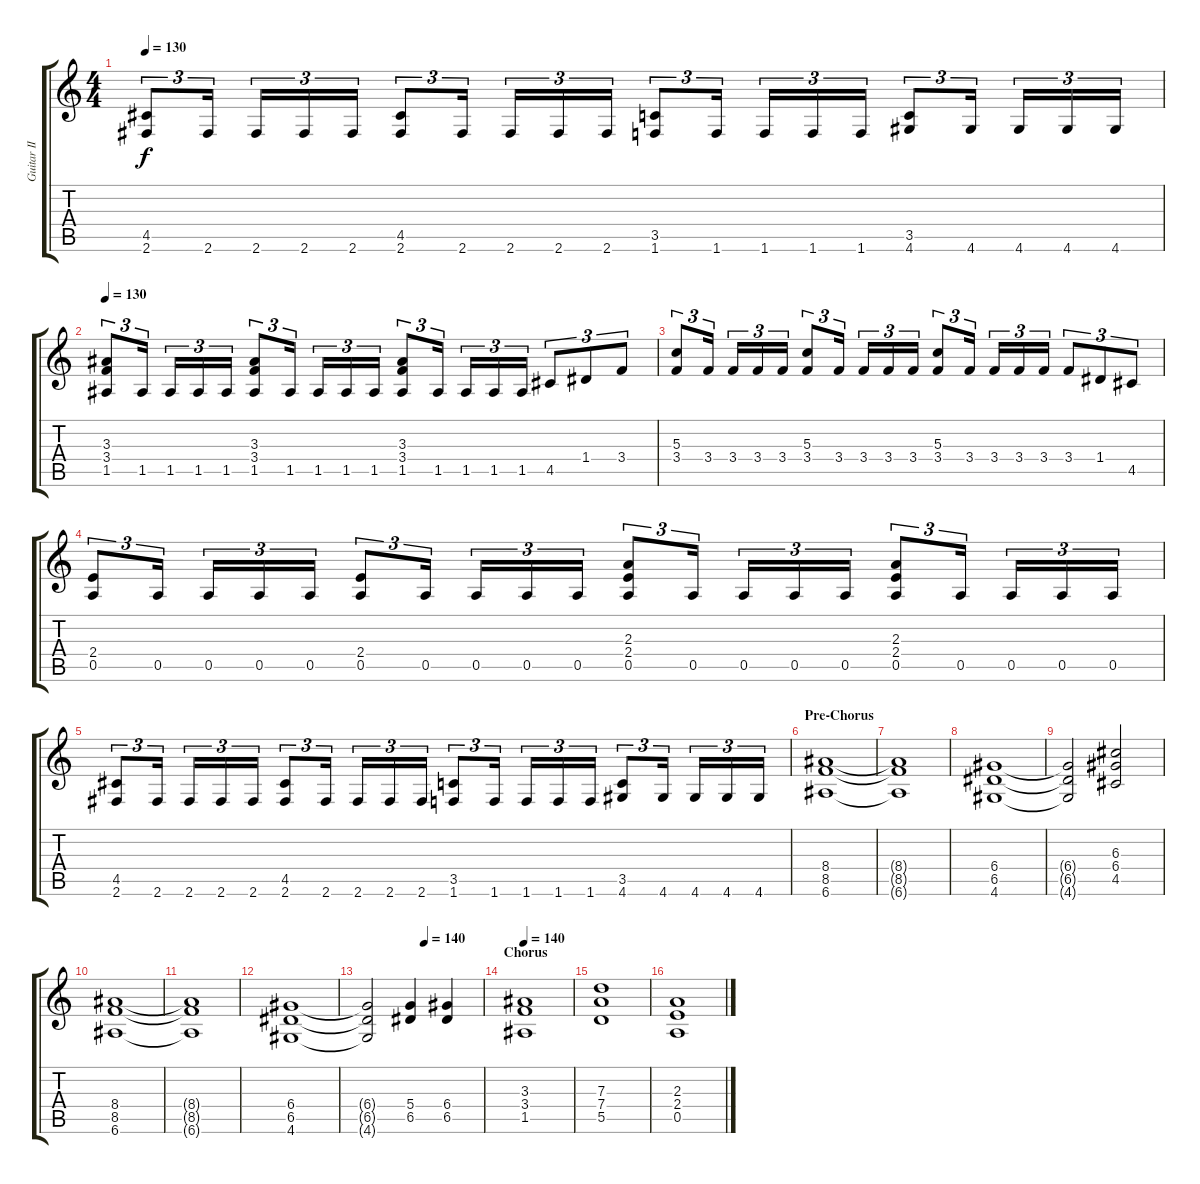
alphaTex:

\track ("Guitar II" "Guitar II") {instrument distortionguitar}
\staff {score tabs}
\tuning (E4 B3 G3 D3 A2 E2) {hide}
\ts (4 4)
\tempo 130
\clef g2
\ks c
(4.5 2.6).8{tu (3 2) dy f} 2.6.16{tu (3 2)} 2.6.16{tu (3 2)} 2.6.16{tu (3 2)} 2.6.16{tu (3 2)} (4.5 2.6).8{tu (3 2)} 2.6.16{tu (3 2)} 2.6.16{tu (3 2)} 2.6.16{tu (3 2)} 2.6.16{tu (3 2)} (3.5 1.6).8{tu (3 2)} 1.6.16{tu (3 2)} 1.6.16{tu (3 2)} 1.6.16{tu (3 2)} 1.6.16{tu (3 2)} (3.5 4.6).8{tu (3 2)} 4.6.16{tu (3 2)} 4.6.16{tu (3 2)} 4.6.16{tu (3 2)} 4.6.16{tu (3 2)} |
\tempo 130
(3.3 3.4 1.5).8{tu (3 2)} 1.5.16{tu (3 2)} 1.5.16{tu (3 2)} 1.5.16{tu (3 2)} 1.5.16{tu (3 2)} (3.3 3.4 1.5).8{tu (3 2)} 1.5.16{tu (3 2)} 1.5.16{tu (3 2)} 1.5.16{tu (3 2)} 1.5.16{tu (3 2)} (3.3 3.4 1.5).8{tu (3 2)} 1.5.16{tu (3 2)} 1.5.16{tu (3 2)} 1.5.16{tu (3 2)} 1.5.16{tu (3 2)} 4.5.8{tu (3 2)} 1.4.8{tu (3 2)} 3.4.8{tu (3 2)} |
(5.3 3.4).8{tu (3 2)} 3.4.16{tu (3 2)} 3.4.16{tu (3 2)} 3.4.16{tu (3 2)} 3.4.16{tu (3 2)} (5.3 3.4).8{tu (3 2)} 3.4.16{tu (3 2)} 3.4.16{tu (3 2)} 3.4.16{tu (3 2)} 3.4.16{tu (3 2)} (5.3 3.4).8{tu (3 2)} 3.4.16{tu (3 2)} 3.4.16{tu (3 2)} 3.4.16{tu (3 2)} 3.4.16{tu (3 2)} 3.4.8{tu (3 2)} 1.4.8{tu (3 2)} 4.5.8{tu (3 2)} |
(2.4 0.5).8{tu (3 2)} 0.5.16{tu (3 2)} 0.5.16{tu (3 2)} 0.5.16{tu (3 2)} 0.5.16{tu (3 2)} (2.4 0.5).8{tu (3 2)} 0.5.16{tu (3 2)} 0.5.16{tu (3 2)} 0.5.16{tu (3 2)} 0.5.16{tu (3 2)} (2.3 2.4 0.5).8{tu (3 2)} 0.5.16{tu (3 2)} 0.5.16{tu (3 2)} 0.5.16{tu (3 2)} 0.5.16{tu (3 2)} (2.3 2.4 0.5).8{tu (3 2)} 0.5.16{tu (3 2)} 0.5.16{tu (3 2)} 0.5.16{tu (3 2)} 0.5.16{tu (3 2)} |
(4.5 2.6).8{tu (3 2)} 2.6.16{tu (3 2)} 2.6.16{tu (3 2)} 2.6.16{tu (3 2)} 2.6.16{tu (3 2)} (4.5 2.6).8{tu (3 2)} 2.6.16{tu (3 2)} 2.6.16{tu (3 2)} 2.6.16{tu (3 2)} 2.6.16{tu (3 2)} (3.5 1.6).8{tu (3 2)} 1.6.16{tu (3 2)} 1.6.16{tu (3 2)} 1.6.16{tu (3 2)} 1.6.16{tu (3 2)} (3.5 4.6).8{tu (3 2)} 4.6.16{tu (3 2)} 4.6.16{tu (3 2)} 4.6.16{tu (3 2)} 4.6.16{tu (3 2)} |
\section ("" "Pre-Chorus")
(8.4 8.5 6.6).1 |
(8.4{t} 8.5{t} 6.6{t}).1 |
(6.4 6.5 4.6).1 |
(6.4{t} 6.5{t} 4.6{t}).2 (6.3 6.4 4.5).2 |
(8.4 8.5 6.6).1 |
(8.4{t} 8.5{t} 6.6{t}).1 |
(6.4 6.5 4.6).1 |
\tempo (140 0.5)
(6.4{t} 6.5{t} 4.6{t}).2 (5.4 6.5).4 (6.4 6.5).4 |
\section ("" "Chorus")
\tempo 140
(3.3 3.4 1.5).1 |
(7.3 7.4 5.5).1 |
(2.3 2.4 0.5).1
